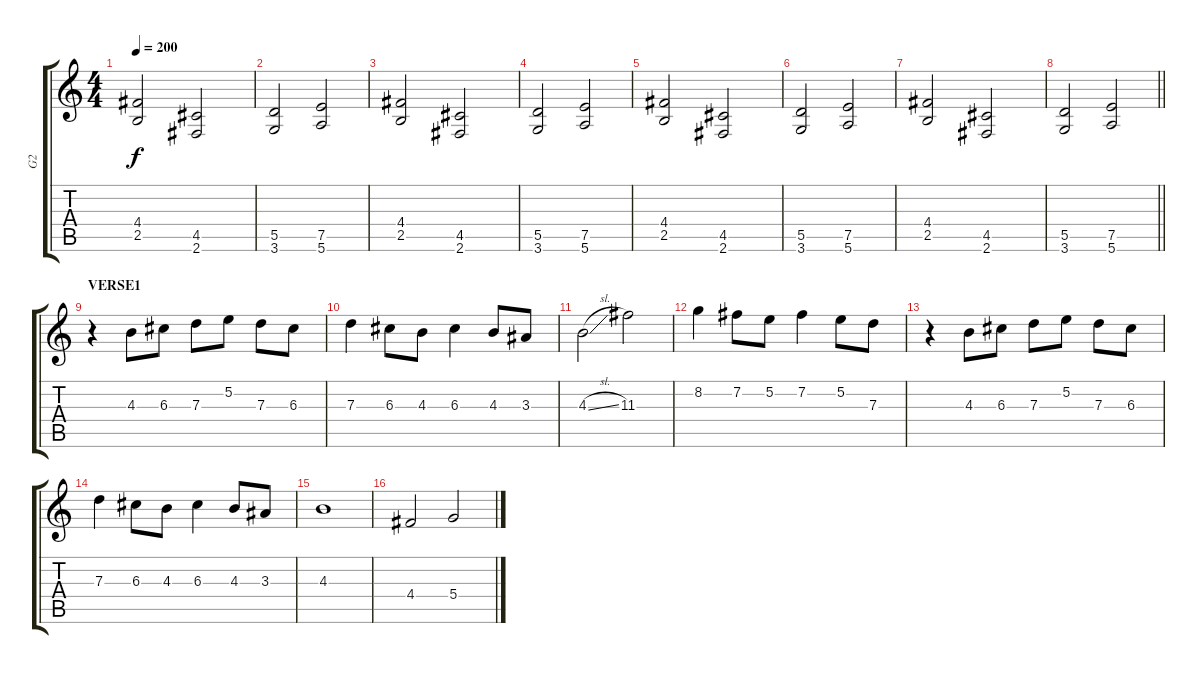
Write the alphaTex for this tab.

\track ("G2" "G2") {instrument distortionguitar}
\staff {score tabs}
\tuning (E4 B3 G3 D3 A2 E2) {hide}
\ts (4 4)
\tempo 200
\clef g2
\ks c
(4.4 2.5).2{dy f} (4.5 2.6).2 |
(5.5 3.6).2 (7.5 5.6).2 |
(4.4 2.5).2 (4.5 2.6).2 |
(5.5 3.6).2 (7.5 5.6).2 |
(4.4 2.5).2 (4.5 2.6).2 |
(5.5 3.6).2 (7.5 5.6).2 |
(4.4 2.5).2 (4.5 2.6).2 |
\barLineRight lightlight
(5.5 3.6).2 (7.5 5.6).2 |
\section ("" "VERSE1")
r.4 4.3.8 6.3.8 7.3.8 5.2.8 7.3.8 6.3.8 |
7.3.4 6.3.8 4.3.8 6.3.4 4.3.8 3.3.8 |
4.3{sl}.2 11.3.2 |
8.2.4 7.2.8 5.2.8 7.2.4 5.2.8 7.3.8 |
r.4 4.3.8 6.3.8 7.3.8 5.2.8 7.3.8 6.3.8 |
7.3.4 6.3.8 4.3.8 6.3.4 4.3.8 3.3.8 |
4.3.1 |
4.4.2 5.4.2
